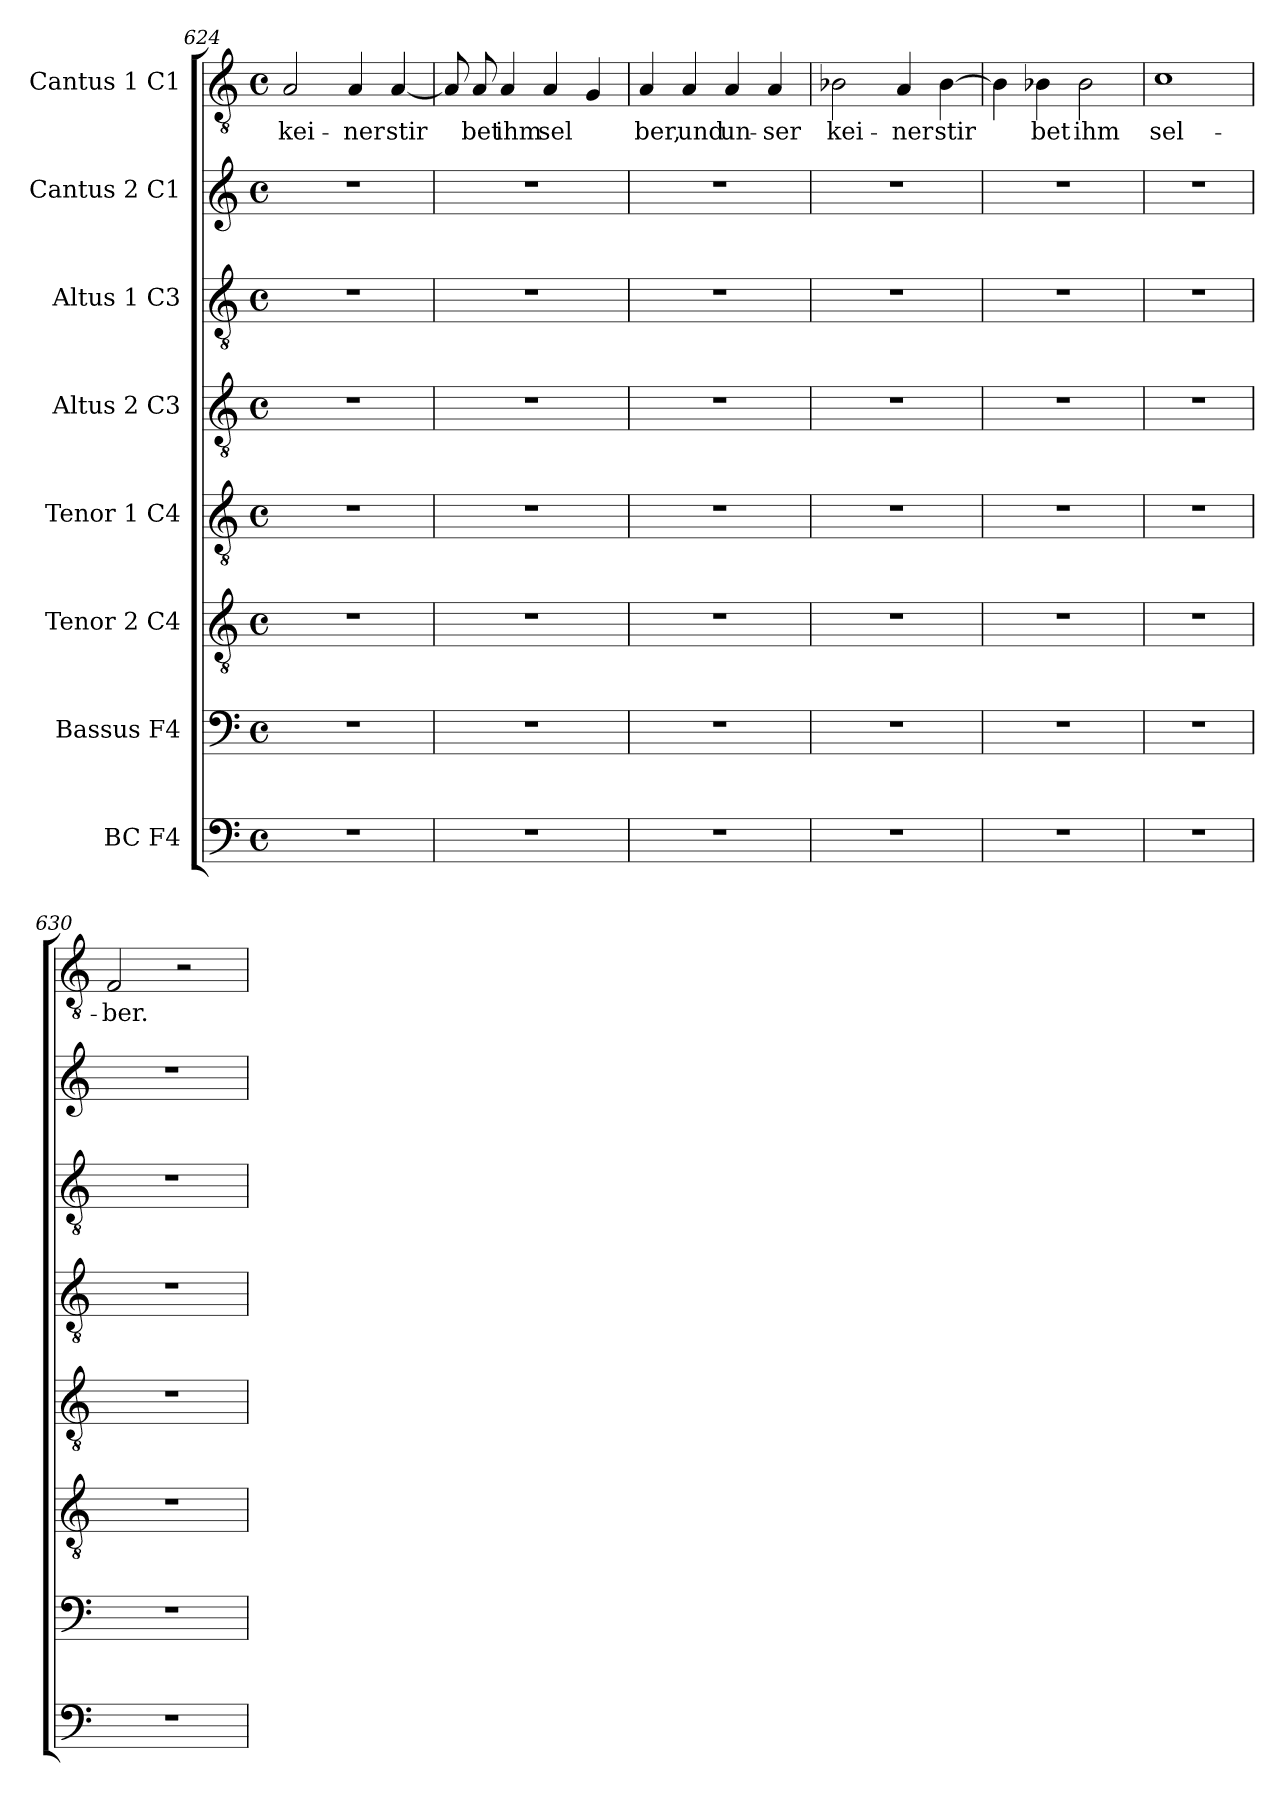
**kern	**kern	**kern	**kern	**kern	**kern	**kern	**kern	**text
*part8	*part7	*part6	*part5	*part4	*part3	*part2	*part1	*part1
*staff8	*staff7	*staff6	*staff5	*staff4	*staff3	*staff2	*staff1	*staff1
*I"BC  F4	*I"Bassus  F4	*I"Tenor 2  C4	*I"Tenor 1  C4	*I"Altus 2  C3	*I"Altus 1  C3	*I"Cantus 2  C1	*I"Cantus 1  C1	*
*clefF4	*clefF4	*clefGv2	*clefGv2	*clefGv2	*clefGv2	*clefG2	*clefGv2	*
*k[]	*k[]	*k[]	*k[]	*k[]	*k[]	*k[]	*k[]	*
*C:	*C:	*C:	*C:	*C:	*C:	*C:	*C:	*
*M4/4	*M4/4	*M4/4	*M4/4	*M4/4	*M4/4	*M4/4	*M4/4	*
*met(c)	*met(c)	*met(c)	*met(c)	*met(c)	*met(c)	*met(c)	*met(c)	*
=624	=624	=624	=624	=624	=624	=624	=624	=624
!	!	!	!	!	!	!	!	!LO:LY:b:cj
1r	1r	1r	1r	1r	1r	1r	2A/	kei-
!	!	!	!	!	!	!	!	!LO:LY:b:cj
.	.	.	.	.	.	.	4A/	-ner
!	!	!	!	!	!	!	!	!LO:LY:b:cj
.	.	.	.	.	.	.	[<4A/	stir-
=625	=625	=625	=625	=625	=625	=625	=625	=625
!	!	!	!	!	!	!	!	!LO:LY:b:cj
1r	1r	1r	1r	1r	1r	1r	8A/]	--
!	!	!	!	!	!	!	!	!LO:LY:b:cj
.	.	.	.	.	.	.	8A/	-bet
!	!	!	!	!	!	!	!	!LO:LY:b:cj
.	.	.	.	.	.	.	4A/	ihm
!	!	!	!	!	!	!	!	!LO:LY:b:cj
.	.	.	.	.	.	.	4A/	sel-
!	!	!	!	!	!	!	!	!LO:LY:b:cj
.	.	.	.	.	.	.	4G/	--
!!LO:LB:g=z
=626	=626	=626	=626	=626	=626	=626	=626	=626
!	!	!	!	!	!	!	!	!LO:LY:b:cj
1r	1r	1r	1r	1r	1r	1r	4A/	-ber,
!	!	!	!	!	!	!	!	!LO:LY:b:cj
.	.	.	.	.	.	.	4A/	und
!	!	!	!	!	!	!	!	!LO:LY:b:cj
.	.	.	.	.	.	.	4A/	un-
!	!	!	!	!	!	!	!	!LO:LY:b:cj
.	.	.	.	.	.	.	4A/	-ser
=627	=627	=627	=627	=627	=627	=627	=627	=627
!	!	!	!	!	!	!	!	!LO:LY:b:cj
1r	1r	1r	1r	1r	1r	1r	2B-X\	kei-
!	!	!	!	!	!	!	!	!LO:LY:b:cj
.	.	.	.	.	.	.	4A/	-ner
!	!	!	!	!	!	!	!	!LO:LY:b:cj
.	.	.	.	.	.	.	[>4B-\	stir-
=628	=628	=628	=628	=628	=628	=628	=628	=628
!	!	!	!	!	!	!	!	!LO:LY:b:cj
1r	1r	1r	1r	1r	1r	1r	4B-\]	--
!	!	!	!	!	!	!	!	!LO:LY:b:cj
.	.	.	.	.	.	.	4B-X\	-bet
!	!	!	!	!	!	!	!	!LO:LY:b:cj
.	.	.	.	.	.	.	2B-\	ihm
=629	=629	=629	=629	=629	=629	=629	=629	=629
!	!	!	!	!	!	!	!	!LO:LY:b:cj
1r	1r	1r	1r	1r	1r	1r	1c	sel-
=630	=630	=630	=630	=630	=630	=630	=630	=630
!	!	!	!	!	!	!	!	!LO:LY:b:cj
1r	1r	1r	1r	1r	1r	1r	2F/	-ber.
.	.	.	.	.	.	.	2r	.
=	=	=	=	=	=	=	=	=
*-	*-	*-	*-	*-	*-	*-	*-	*-
